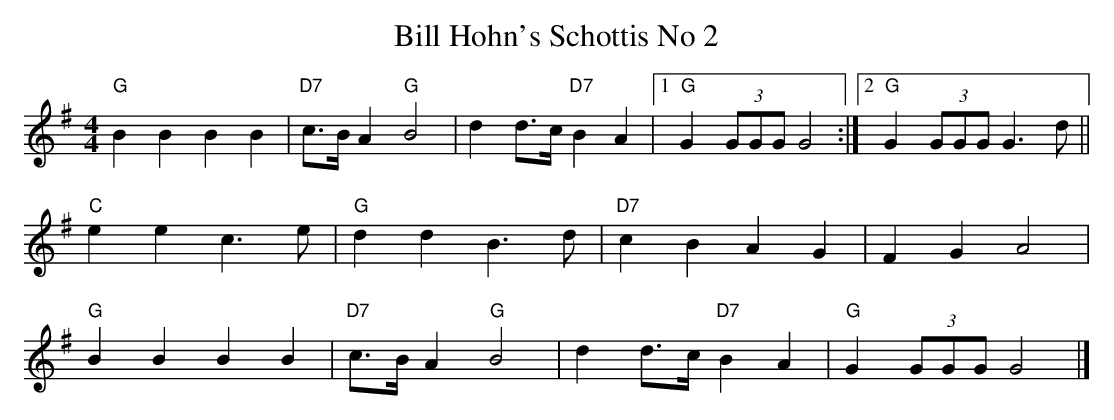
X:1
T:Bill Hohn's Schottis No 2
M:4/4
L:1/8
K:G
"G"B2B2B2B2 |"D7"c>B A2"G"B4 | d2 d>c "D7"B2A2|1 "G" G2 (3GGG G4 :|2 "G"G2 (3GGG G3d||
"C"e2 e2 c3e | "G"d2d2B3d | "D7"c2B2A2G2 | F2G2A4 |
"G" B2B2B2B2 | "D7"c>B A2"G"B4 | d2d>c "D7"B2A2 | "G"G2 (3GGG G4|]
